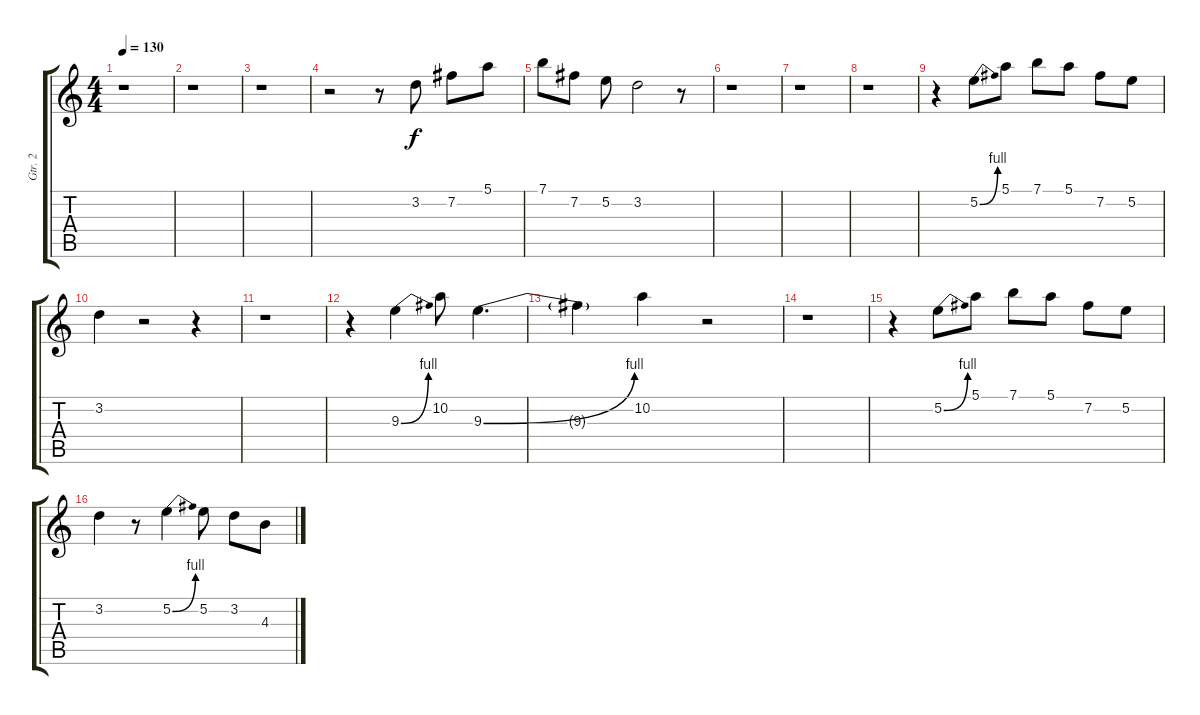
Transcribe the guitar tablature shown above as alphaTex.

\track ("Gtr. 2" "Gtr. 2") {instrument electricguitarclean}
\staff {score tabs}
\tuning (E4 B3 G3 D3 A2 E2) {hide}
\ts (4 4)
\tempo 130
\clef g2
\ks c
r.1{dy f} |
r.1 |
r.1 |
r.2 r.8 3.2.8 7.2.8 5.1.8 |
7.1.8 7.2.8 5.2.8 3.2.2 r.8 |
r.1 |
r.1 |
r.1 |
r.4 5.2{be (bend 0 0 60 4)}.8 5.1.8 7.1.8 5.1.8 7.2.8 5.2.8 |
3.2.4 r.2 r.4 |
r.1 |
r.4 9.3{be (bend 0 0 60 4)}.4 10.2.8 9.3{be (bend 0 0 60 4)}.4{d} |
9.3{t}.4 10.2.4 r.2 |
r.1 |
r.4 5.2{be (bend 0 0 60 4)}.8 5.1.8 7.1.8 5.1.8 7.2.8 5.2.8 |
3.2.4 r.8 5.2{be (bend 0 0 60 4)}.4 5.2.8 3.2.8 4.3.8
